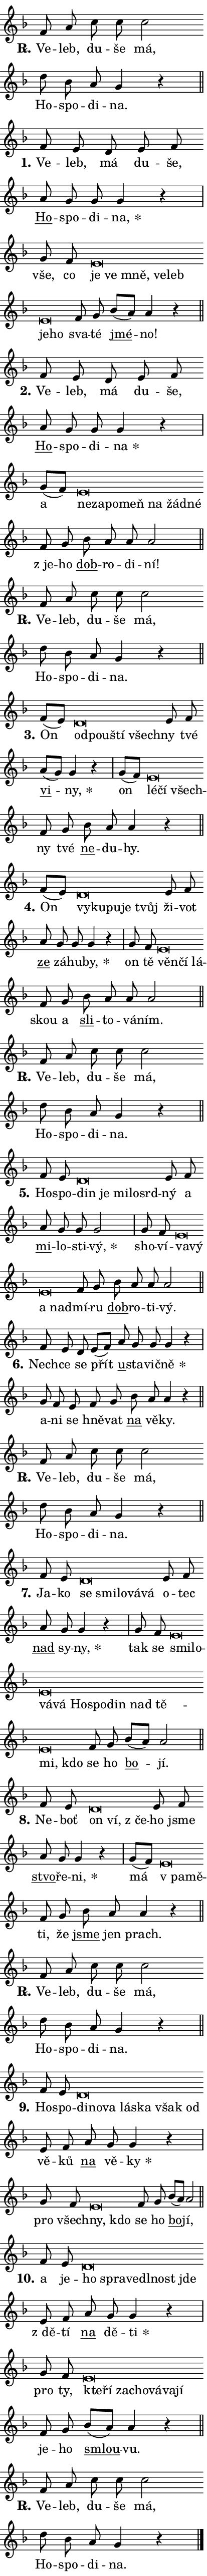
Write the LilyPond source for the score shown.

\version "2.24.0"
\header { tagline = "" }
\paper {
  indent = 0\cm
  top-margin = 0\cm
  right-margin = 0.13\cm % to fit lyric hyphens
  bottom-margin = 0\cm
  left-margin = 0\cm
  paper-width = 7\cm
  page-breaking = #ly:one-page-breaking
  system-system-spacing.basic-distance = #11
  score-system-spacing.basic-distance = #11
  ragged-last = ##f
}


%% Author: Thomas Morley
%% https://lists.gnu.org/archive/html/lilypond-user/2020-05/msg00002.html
#(define (line-position grob)
"Returns position of @var[grob} in current system:
   @code{'start}, if at first time-step
   @code{'end}, if at last time-step
   @code{'middle} otherwise
"
  (let* ((col (ly:item-get-column grob))
         (ln (ly:grob-object col 'left-neighbor))
         (rn (ly:grob-object col 'right-neighbor))
         (col-to-check-left (if (ly:grob? ln) ln col))
         (col-to-check-right (if (ly:grob? rn) rn col))
         (break-dir-left
           (and
             (ly:grob-property col-to-check-left 'non-musical #f)
             (ly:item-break-dir col-to-check-left)))
         (break-dir-right
           (and
             (ly:grob-property col-to-check-right 'non-musical #f)
             (ly:item-break-dir col-to-check-right))))
        (cond ((eqv? 1 break-dir-left) 'start)
              ((eqv? -1 break-dir-right) 'end)
              (else 'middle))))

#(define (tranparent-at-line-position vctor)
  (lambda (grob)
  "Relying on @code{line-position} select the relevant enry from @var{vctor}.
Used to determine transparency,"
    (case (line-position grob)
      ((end) (not (vector-ref vctor 0)))
      ((middle) (not (vector-ref vctor 1)))
      ((start) (not (vector-ref vctor 2))))))

noteHeadBreakVisibility =
#(define-music-function (break-visibility)(vector?)
"Makes @code{NoteHead}s transparent relying on @var{break-visibility}"
#{
  \override NoteHead.transparent =
    #(tranparent-at-line-position break-visibility)
#})

#(define delete-ledgers-for-transparent-note-heads
  (lambda (grob)
    "Reads whether a @code{NoteHead} is transparent.
If so this @code{NoteHead} is removed from @code{'note-heads} from
@var{grob}, which is supposed to be @code{LedgerLineSpanner}.
As a result ledgers are not printed for this @code{NoteHead}"
    (let* ((nhds-array (ly:grob-object grob 'note-heads))
           (nhds-list
             (if (ly:grob-array? nhds-array)
                 (ly:grob-array->list nhds-array)
                 '()))
           ;; Relies on the transparent-property being done before
           ;; Staff.LedgerLineSpanner.after-line-breaking is executed.
           ;; This is fragile ...
           (to-keep
             (remove
               (lambda (nhd)
                 (ly:grob-property nhd 'transparent #f))
               nhds-list)))
      ;; TODO find a better method to iterate over grob-arrays, similiar
      ;; to filter/remove etc for lists
      ;; For now rebuilt from scratch
      (set! (ly:grob-object grob 'note-heads)  '())
      (for-each
        (lambda (nhd)
          (ly:pointer-group-interface::add-grob grob 'note-heads nhd))
        to-keep))))

squashNotes = {
  \override NoteHead.X-extent = #'(-0.2 . 0.2)
  \override NoteHead.Y-extent = #'(-0.75 . 0)
  \override NoteHead.stencil =
    #(lambda (grob)
       (let ((pos (ly:grob-property grob 'staff-position)))
         (begin
           (if (< pos -7) (display "ERROR: Lower brevis then expected\n") (display ""))
           (if (<= pos -6) ly:text-interface::print ly:note-head::print))))
}
unSquashNotes = {
  \revert NoteHead.X-extent
  \revert NoteHead.Y-extent
  \revert NoteHead.stencil
}

hideNotes = \noteHeadBreakVisibility #begin-of-line-visible
unHideNotes = \noteHeadBreakVisibility #all-visible

% work-around for resetting accidentals
% https://lilypond.org/doc/v2.23/Documentation/notation/displaying-rhythms#unmetered-music
cadenzaMeasure = {
  \cadenzaOff
  \partial 1024 s1024
  \cadenzaOn
}

#(define-markup-command (accent layout props text) (markup?)
  "Underline accented syllable"
  (interpret-markup layout props
    #{\markup \override #'(offset . 4.3) \underline { #text }#}))

responsum = \markup \concat {
  "R" \hspace #-1.05 \path #0.1 #'((moveto 0 0.07) (lineto 0.9 0.8)) \hspace #0.05 "."
}

spaceSize = #0.6828661417322834 % exact space size for TeX Gyre Schola

\layout {
  \context {
    \Staff
    \remove "Time_signature_engraver"
    \override LedgerLineSpanner.after-line-breaking = #delete-ledgers-for-transparent-note-heads
  }
  \context {
    \Lyrics {
      \override LyricSpace.minimum-distance = \spaceSize
      \override LyricText.font-name = #"TeX Gyre Schola"
      \override LyricText.font-size = 1
      \override StanzaNumber.font-name = #"TeX Gyre Schola Bold"
      \override StanzaNumber.font-size = 1
    }
  }
  \context {
    \Score 
    \override NoteHead.text =
      #(lambda (grob) 
        (let ((pos (ly:grob-property grob 'staff-position)))
          #{\markup {
            \combine
              \halign #-0.55 \raise #(if (= pos -6) 0 0.5) \override #'(thickness . 2) \draw-line #'(3.2 . 0)
              \musicglyph "noteheads.sM1"
          }#}))
  }
}

% magnetic-lyrics.ily
%
%   written by
%     Jean Abou Samra <jean@abou-samra.fr>
%     Werner Lemberg <wl@gnu.org>
%
%   adapted by
%     Jiri Hon <jiri.hon@gmail.com>
%
% Version 2022-Apr-15

% https://www.mail-archive.com/lilypond-user@gnu.org/msg149350.html

#(define (Left_hyphen_pointer_engraver context)
   "Collect syllable-hyphen-syllable occurrences in lyrics and store
them in properties.  This engraver only looks to the left.  For
example, if the lyrics input is @code{foo -- bar}, it does the
following.

@itemize @bullet
@item
Set the @code{text} property of the @code{LyricHyphen} grob between
@q{foo} and @q{bar} to @code{foo}.

@item
Set the @code{left-hyphen} property of the @code{LyricText} grob with
text @q{foo} to the @code{LyricHyphen} grob between @q{foo} and
@q{bar}.
@end itemize

Use this auxiliary engraver in combination with the
@code{lyric-@/text::@/apply-@/magnetic-@/offset!} hook."
   (let ((hyphen #f)
         (text #f))
     (make-engraver
      (acknowledgers
       ((lyric-syllable-interface engraver grob source-engraver)
        (set! text grob)))
      (end-acknowledgers
       ((lyric-hyphen-interface engraver grob source-engraver)
        ;(when (not (grob::has-interface grob 'lyric-space-interface))
          (set! hyphen grob)));)
      ((stop-translation-timestep engraver)
       (when (and text hyphen)
         (ly:grob-set-object! text 'left-hyphen hyphen))
       (set! text #f)
       (set! hyphen #f)))))

#(define (lyric-text::apply-magnetic-offset! grob)
   "If the space between two syllables is less than the value in
property @code{LyricText@/.details@/.squash-threshold}, move the right
syllable to the left so that it gets concatenated with the left
syllable.

Use this function as a hook for
@code{LyricText@/.after-@/line-@/breaking} if the
@code{Left_@/hyphen_@/pointer_@/engraver} is active."
   (let ((hyphen (ly:grob-object grob 'left-hyphen #f)))
     (when hyphen
       (let ((left-text (ly:spanner-bound hyphen LEFT)))
         (when (grob::has-interface left-text 'lyric-syllable-interface)
           (let* ((common (ly:grob-common-refpoint grob left-text X))
                  (this-x-ext (ly:grob-extent grob common X))
                  (left-x-ext
                   (begin
                     ;; Trigger magnetism for left-text.
                     (ly:grob-property left-text 'after-line-breaking)
                     (ly:grob-extent left-text common X)))
                  ;; `delta` is the gap width between two syllables.
                  (delta (- (interval-start this-x-ext)
                            (interval-end left-x-ext)))
                  (details (ly:grob-property grob 'details))
                  (threshold (assoc-get 'squash-threshold details 0.2)))
             (when (< delta threshold)
               (let* (;; We have to manipulate the input text so that
                      ;; ligatures crossing syllable boundaries are not
                      ;; disabled.  For languages based on the Latin
                      ;; script this is essentially a beautification.
                      ;; However, for non-Western scripts it can be a
                      ;; necessity.
                      (lt (ly:grob-property left-text 'text))
                      (rt (ly:grob-property grob 'text))
                      (is-space (grob::has-interface hyphen 'lyric-space-interface))
                      (space (if is-space " " ""))
                      (extra-delta (if is-space spaceSize 0))
                      ;; Append new syllable.
                      (ltrt-space (if (and (string? lt) (string? rt))
                                (string-append lt space rt)
                                (make-concat-markup (list lt space rt))))
                      ;; Right-align `ltrt` to the right side.
                      (ltrt-space-markup (grob-interpret-markup
                               grob
                               (make-translate-markup
                                (cons (interval-length this-x-ext) 0)
                                (make-right-align-markup ltrt-space)))))
                 (begin
                   ;; Don't print `left-text`.
                   (ly:grob-set-property! left-text 'stencil #f)
                   ;; Set text and stencil (which holds all collected
                   ;; syllables so far) and shift it to the left.
                   (ly:grob-set-property! grob 'text ltrt-space)
                   (ly:grob-set-property! grob 'stencil ltrt-space-markup)
                   (ly:grob-translate-axis! grob (- (- delta extra-delta)) X))))))))))


#(define (lyric-hyphen::displace-bounds-first grob)
   ;; Make very sure this callback isn't triggered too early.
   (let ((left (ly:spanner-bound grob LEFT))
         (right (ly:spanner-bound grob RIGHT)))
     (ly:grob-property left 'after-line-breaking)
     (ly:grob-property right 'after-line-breaking)
     (ly:lyric-hyphen::print grob)))

squashThreshold = #0.4

\layout {
  \context {
    \Lyrics
    \consists #Left_hyphen_pointer_engraver
    \override LyricText.after-line-breaking =
      #lyric-text::apply-magnetic-offset!
    \override LyricHyphen.stencil = #lyric-hyphen::displace-bounds-first
    \override LyricText.details.squash-threshold = \squashThreshold
    \override LyricHyphen.minimum-distance = 0
    \override LyricHyphen.minimum-length = \squashThreshold
  }
}

squashText = \override LyricText.details.squash-threshold = 9999
unSquashText = \override LyricText.details.squash-threshold = \squashThreshold

leftText = \override LyricText.self-alignment-X = #LEFT
unLeftText = \revert LyricText.self-alignment-X

starOffset = #(lambda (grob) 
                (let ((x_offset (ly:self-alignment-interface::aligned-on-x-parent grob)))
                  (if (= x_offset 0) 0 (+ x_offset 1.2))))

star = #(define-music-function (syllable)(string?)
"Append star separator at the end of a syllable"
#{
  \once \override LyricText.X-offset = #starOffset
  \lyricmode { \markup {
    #syllable
    \override #'((font-name . "TeX Gyre Schola Bold")) \hspace #0.2 \lower #0.65 \larger "*"
  } }
#})

starAccent = #(define-music-function (syllable)(string?)
"Append star separator at the end of a syllable and make accent"
#{
  \once \override LyricText.X-offset = #starOffset
  \lyricmode { \markup {
    \accent #syllable
    \override #'((font-name . "TeX Gyre Schola Bold")) \hspace #0.2 \lower #0.65 \larger "*"
  } }
#})

breath = #(define-music-function (syllable)(string?)
"Append breathing indicator at the end of a syllable"
#{
  \lyricmode { \markup { #syllable "+" } }
#})

optionalBreath = #(define-music-function (syllable)(string?)
"Append optional breathing indicator at the end of a syllable"
#{
  \lyricmode { \markup { #syllable "(+)" } }
#})


\score {
    <<
        \new Voice = "melody" { \cadenzaOn \key f \major \relative { f'8 a c c c2 \bar "" d8 bes a g4 r \cadenzaMeasure \bar "||" \break } }
        \new Lyrics \lyricsto "melody" { \lyricmode { \set stanza = \responsum
Ve -- leb, du -- še má, Ho -- spo -- di -- na. } }
    >>
    \layout {}
}

\score {
    <<
        \new Voice = "melody" { \cadenzaOn \key f \major \relative { f'8 e d8 e8 f \bar "" a g g g4 r \cadenzaMeasure \bar "|" g8 f \squashNotes e\breve*1/16 \hideNotes \breve*1/16 \bar "" \breve*1/16 \bar "" \breve*1/16 \bar "" \breve*1/16 \bar "" \breve*1/16 \breve*1/16 \bar "" \unHideNotes \unSquashNotes f8 g \bar "" bes[( a)] a4 r \cadenzaMeasure \bar "||" \break } }
        \new Lyrics \lyricsto "melody" { \lyricmode { \set stanza = "1."
Ve -- leb, má du -- še, \markup \accent Ho -- spo -- di -- \star na, vše, co \leftText je \squashText ve mně, ve -- leb je -- ho \unLeftText \unSquashText sva -- té \markup \accent jmé -- no! } }
    >>
    \layout {}
}

\score {
    <<
        \new Voice = "melody" { \cadenzaOn \key f \major \relative { f'8 e d8 e8 f \bar "" a g g g4 r \cadenzaMeasure \bar "|" g8[( f)] \squashNotes e\breve*1/16 \hideNotes \breve*1/16 \bar "" \breve*1/16 \bar "" \breve*1/16 \bar "" \breve*1/16 \bar "" \breve*1/16 \breve*1/16 \bar "" \unHideNotes \unSquashNotes f8 g \bar "" bes a a a2 \cadenzaMeasure \bar "||" \break } }
        \new Lyrics \lyricsto "melody" { \lyricmode { \set stanza = "2."
Ve -- leb, má du -- še, \markup \accent Ho -- spo -- di -- \star na a \leftText ne -- \squashText za -- po -- meň na žád -- né \unLeftText \unSquashText "z je" -- ho \markup \accent dob -- ro -- di -- ní! } }
    >>
    \layout {}
}

\score {
    <<
        \new Voice = "melody" { \cadenzaOn \key f \major \relative { f'8 a c c c2 \bar "" d8 bes a g4 r \cadenzaMeasure \bar "||" \break } }
        \new Lyrics \lyricsto "melody" { \lyricmode { \set stanza = \responsum
Ve -- leb, du -- še má, Ho -- spo -- di -- na. } }
    >>
    \layout {}
}

\score {
    <<
        \new Voice = "melody" { \cadenzaOn \key f \major \relative { f'8[( e)] \squashNotes d\breve*1/16 \hideNotes \breve*1/16 \bar "" \breve*1/16 \breve*1/16 \bar "" \unHideNotes \unSquashNotes e8 f \bar "" a[( g)] g4 r \cadenzaMeasure \bar "|" g8[( f)] \squashNotes e\breve*1/16 \hideNotes \breve*1/16 \breve*1/16 \bar "" \unHideNotes \unSquashNotes f8 g \bar "" bes a a4 r \cadenzaMeasure \bar "||" \break } }
        \new Lyrics \lyricsto "melody" { \lyricmode { \set stanza = "3."
On \leftText od -- \squashText pou -- ští všech -- \unLeftText \unSquashText ny tvé \markup \accent vi -- \star ny, on \leftText lé -- \squashText čí všech -- \unLeftText \unSquashText ny tvé \markup \accent ne -- du -- hy. } }
    >>
    \layout {}
}

\score {
    <<
        \new Voice = "melody" { \cadenzaOn \key f \major \relative { f'8[( e)] \squashNotes d\breve*1/16 \hideNotes \breve*1/16 \bar "" \breve*1/16 \bar "" \breve*1/16 \breve*1/16 \bar "" \unHideNotes \unSquashNotes e8 f \bar "" a g g g4 r \cadenzaMeasure \bar "|" g8 f \squashNotes e\breve*1/16 \hideNotes \breve*1/16 \breve*1/16 \bar "" \unHideNotes \unSquashNotes f8 g \bar "" bes a a a2 \cadenzaMeasure \bar "||" \break } }
        \new Lyrics \lyricsto "melody" { \lyricmode { \set stanza = "4."
On \leftText vy -- \squashText ku -- pu -- je tvůj \unLeftText \unSquashText ži -- vot \markup \accent ze zá -- hu -- \star by, on tě \leftText věn -- \squashText čí lá -- \unLeftText \unSquashText skou a \markup \accent sli -- to -- vá -- ním. } }
    >>
    \layout {}
}

\score {
    <<
        \new Voice = "melody" { \cadenzaOn \key f \major \relative { f'8 a c c c2 \bar "" d8 bes a g4 r \cadenzaMeasure \bar "||" \break } }
        \new Lyrics \lyricsto "melody" { \lyricmode { \set stanza = \responsum
Ve -- leb, du -- še má, Ho -- spo -- di -- na. } }
    >>
    \layout {}
}

\score {
    <<
        \new Voice = "melody" { \cadenzaOn \key f \major \relative { f'8 e \squashNotes d\breve*1/16 \hideNotes \breve*1/16 \bar "" \breve*1/16 \bar "" \breve*1/16 \breve*1/16 \bar "" \unHideNotes \unSquashNotes e8 f \bar "" a g g g2 \cadenzaMeasure \bar "|" g8 f \squashNotes e\breve*1/16 \hideNotes \breve*1/16 \bar "" \breve*1/16 \breve*1/16 \bar "" \unHideNotes \unSquashNotes f8 g \bar "" bes a a a2 \cadenzaMeasure \bar "||" \break } }
        \new Lyrics \lyricsto "melody" { \lyricmode { \set stanza = "5."
Ho -- spo -- \leftText din \squashText je mi -- lo -- srd -- \unLeftText \unSquashText ný a \markup \accent mi -- lo -- sti -- \star vý, sho -- ví -- \leftText va -- \squashText vý a nad -- \unLeftText \unSquashText mí -- ru \markup \accent dob -- ro -- ti -- vý. } }
    >>
    \layout {}
}

\score {
    <<
        \new Voice = "melody" { \cadenzaOn \key f \major \relative { f'8 e d8 e8[( f)] \bar "" a g g g4 r \cadenzaMeasure \bar "|" g8 f e8 f8 g \bar "" bes a a4 r \cadenzaMeasure \bar "||" \break } }
        \new Lyrics \lyricsto "melody" { \lyricmode { \set stanza = "6."
Nech -- ce se přít \markup \accent u -- sta -- vič -- \star ně a -- ni se hně -- vat \markup \accent na vě -- ky. } }
    >>
    \layout {}
}

\score {
    <<
        \new Voice = "melody" { \cadenzaOn \key f \major \relative { f'8 a c c c2 \bar "" d8 bes a g4 r \cadenzaMeasure \bar "||" \break } }
        \new Lyrics \lyricsto "melody" { \lyricmode { \set stanza = \responsum
Ve -- leb, du -- še má, Ho -- spo -- di -- na. } }
    >>
    \layout {}
}

\score {
    <<
        \new Voice = "melody" { \cadenzaOn \key f \major \relative { f'8 e \squashNotes d\breve*1/16 \hideNotes \breve*1/16 \bar "" \breve*1/16 \bar "" \breve*1/16 \breve*1/16 \bar "" \unHideNotes \unSquashNotes e8 f \bar "" a g g4 r \cadenzaMeasure \bar "|" g8 f \squashNotes e\breve*1/16 \hideNotes \breve*1/16 \bar "" \breve*1/16 \bar "" \breve*1/16 \bar "" \breve*1/16 \bar "" \breve*1/16 \bar "" \breve*1/16 \bar "" \breve*1/16 \bar "" \breve*1/16 \bar "" \breve*1/16 \breve*1/16 \bar "" \unHideNotes \unSquashNotes f8 g \bar "" bes[( a)] a2 \cadenzaMeasure \bar "||" \break } }
        \new Lyrics \lyricsto "melody" { \lyricmode { \set stanza = "7."
Ja -- ko \leftText se \squashText smi -- lo -- vá -- vá \unLeftText \unSquashText o -- tec \markup \accent nad sy -- \star ny, tak se \leftText smi -- \squashText lo -- vá -- vá Ho -- spo -- din nad tě -- mi, kdo \unLeftText \unSquashText se ho \markup \accent bo -- jí. } }
    >>
    \layout {}
}

\score {
    <<
        \new Voice = "melody" { \cadenzaOn \key f \major \relative { f'8 e \squashNotes d\breve*1/16 \hideNotes \breve*1/16 \breve*1/16 \bar "" \unHideNotes \unSquashNotes e8 f \bar "" a g g4 r \cadenzaMeasure \bar "|" g8[( f)] \squashNotes e\breve*1/16 \hideNotes \breve*1/16 \bar "" \unHideNotes \unSquashNotes f8 g \bar "" bes a a4 r \cadenzaMeasure \bar "||" \break } }
        \new Lyrics \lyricsto "melody" { \lyricmode { \set stanza = "8."
Ne -- boť \leftText on \squashText ví, "z če" -- \unLeftText \unSquashText ho jsme \markup \accent stvo -- ře -- \star ni, má \leftText "v pa" -- \squashText mě -- \unLeftText \unSquashText ti, že \markup \accent jsme jen prach. } }
    >>
    \layout {}
}

\score {
    <<
        \new Voice = "melody" { \cadenzaOn \key f \major \relative { f'8 a c c c2 \bar "" d8 bes a g4 r \cadenzaMeasure \bar "||" \break } }
        \new Lyrics \lyricsto "melody" { \lyricmode { \set stanza = \responsum
Ve -- leb, du -- še má, Ho -- spo -- di -- na. } }
    >>
    \layout {}
}

\score {
    <<
        \new Voice = "melody" { \cadenzaOn \key f \major \relative { f'8 e \squashNotes d\breve*1/16 \hideNotes \breve*1/16 \bar "" \breve*1/16 \bar "" \breve*1/16 \bar "" \breve*1/16 \bar "" \breve*1/16 \breve*1/16 \bar "" \unHideNotes \unSquashNotes e8 f \bar "" a g g4 r \cadenzaMeasure \bar "|" g8 f \squashNotes e\breve*1/16 \hideNotes \breve*1/16 \bar "" \unHideNotes \unSquashNotes f8 g \bar "" bes[( a)] a2 \cadenzaMeasure \bar "||" \break } }
        \new Lyrics \lyricsto "melody" { \lyricmode { \set stanza = "9."
Ho -- spo -- \leftText di -- \squashText no -- va lá -- ska však od \unLeftText \unSquashText vě -- ků \markup \accent na vě -- \star ky pro všech -- \leftText ny, \squashText kdo \unLeftText \unSquashText se ho \markup \accent bo -- jí, } }
    >>
    \layout {}
}

\score {
    <<
        \new Voice = "melody" { \cadenzaOn \key f \major \relative { f'8 e \squashNotes d\breve*1/16 \hideNotes \breve*1/16 \bar "" \breve*1/16 \bar "" \breve*1/16 \bar "" \breve*1/16 \breve*1/16 \bar "" \unHideNotes \unSquashNotes e8 f \bar "" a g g4 r \cadenzaMeasure \bar "|" g8 f \squashNotes e\breve*1/16 \hideNotes \breve*1/16 \bar "" \breve*1/16 \bar "" \breve*1/16 \bar "" \breve*1/16 \bar "" \breve*1/16 \breve*1/16 \bar "" \unHideNotes \unSquashNotes f8 g \bar "" bes[( a)] a4 r \cadenzaMeasure \bar "||" \break } }
        \new Lyrics \lyricsto "melody" { \lyricmode { \set stanza = "10."
a je -- \leftText ho \squashText spra -- ve -- dl -- nost jde \unLeftText \unSquashText "z dě" -- tí \markup \accent na dě -- \star ti pro ty, \leftText kte -- \squashText ří za -- cho -- vá -- va -- jí \unLeftText \unSquashText je -- ho \markup \accent smlou -- vu. } }
    >>
    \layout {}
}

\score {
    <<
        \new Voice = "melody" { \cadenzaOn \key f \major \relative { f'8 a c c c2 \bar "" d8 bes a g4 r \cadenzaMeasure \bar "||" \break } \bar "|." }
        \new Lyrics \lyricsto "melody" { \lyricmode { \set stanza = \responsum
Ve -- leb, du -- še má, Ho -- spo -- di -- na. } }
    >>
    \layout {}
}
